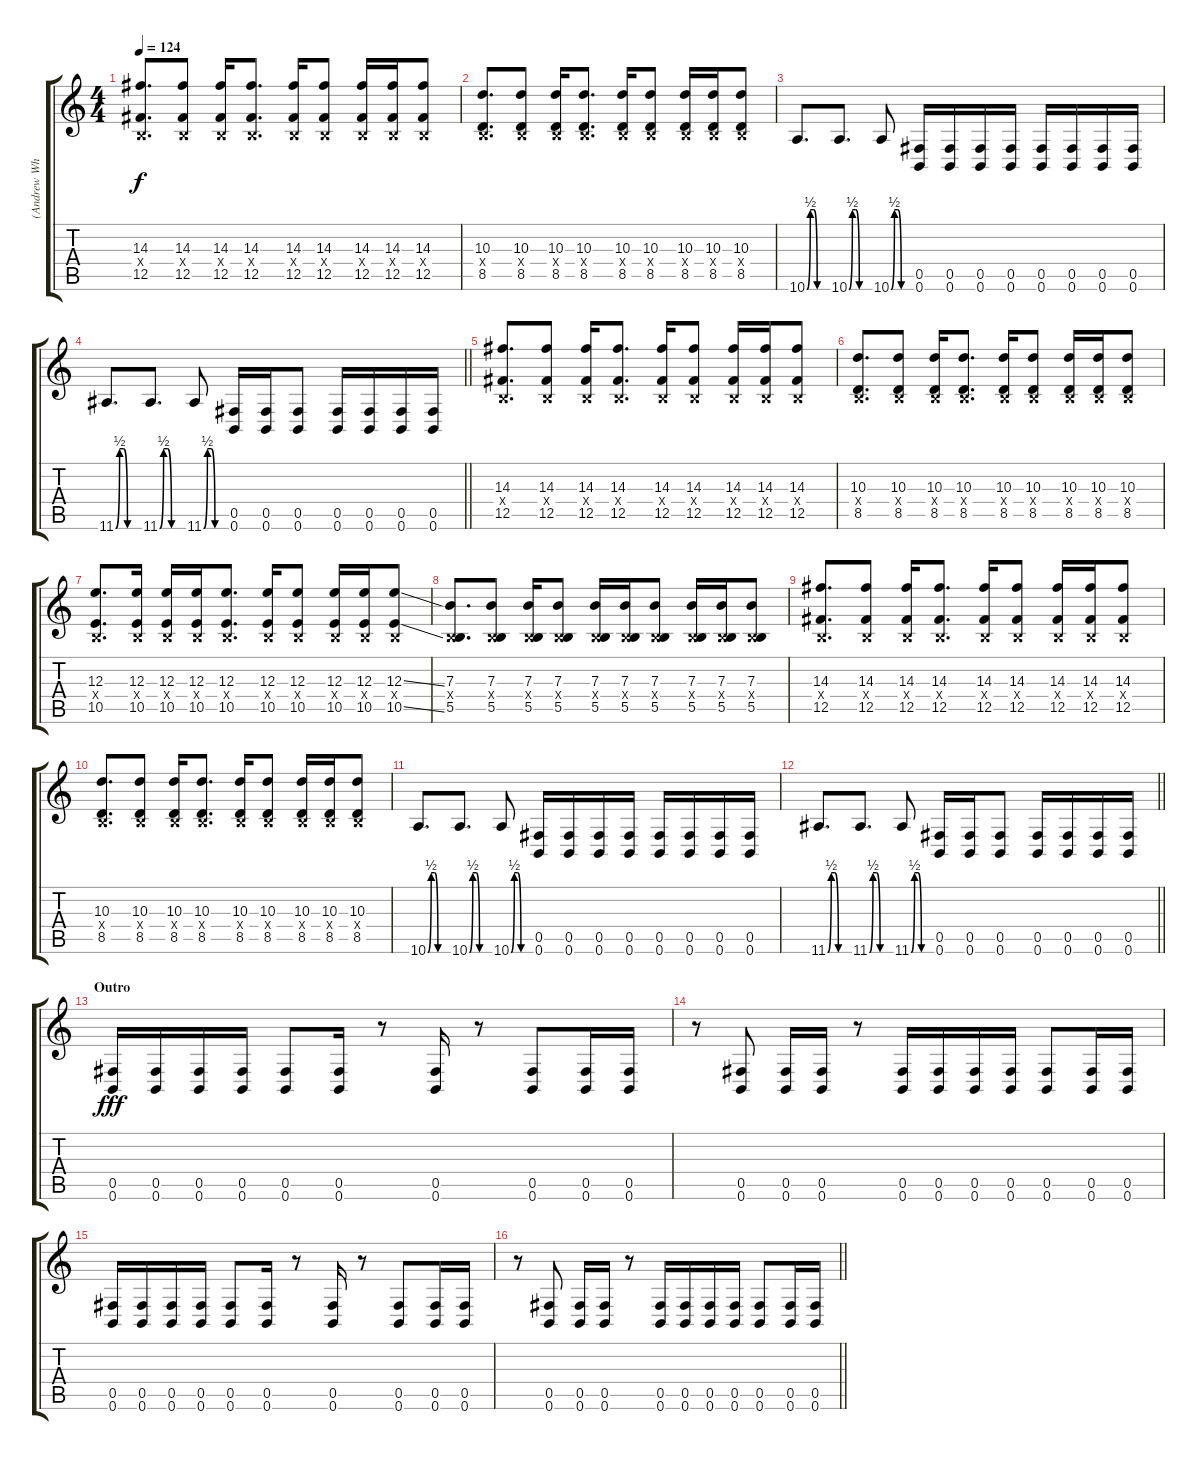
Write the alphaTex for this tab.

\track ("(Andrew Whiting) Lead Guitar" "(Andrew Wh") {instrument distortionguitar}
\staff {score tabs}
\tuning (Db4 Ab3 E3 B2 Gb2 B1) {hide}
\ts (4 4)
\tempo 124
\clef g2
\ks c
(14.3 0.4{x} 12.5).8{d dy f} (14.3 0.4{x} 12.5).8 (14.3 0.4{x} 12.5).16 (14.3 0.4{x} 12.5).8{d} (14.3 0.4{x} 12.5).16 (14.3 0.4{x} 12.5).8 (14.3 0.4{x} 12.5).16 (14.3 0.4{x} 12.5).16 (14.3 0.4{x} 12.5).8 |
(10.3 0.4{x} 8.5).8{d} (10.3 0.4{x} 8.5).8 (10.3 0.4{x} 8.5).16 (10.3 0.4{x} 8.5).8{d} (10.3 0.4{x} 8.5).16 (10.3 0.4{x} 8.5).8 (10.3 0.4{x} 8.5).16 (10.3 0.4{x} 8.5).16 (10.3 0.4{x} 8.5).8 |
10.6{be (custom 0 0 10 2 20 2 30 0 60 0)}.8{d balance 8} 10.6{be (custom 0 0 10 2 20 2 30 0 60 0)}.8{d} 10.6{be (custom 0 0 10 2 20 2 30 0 60 0)}.8 (0.5 0.6).16 (0.5 0.6).16 (0.5 0.6).16 (0.5 0.6).16 (0.5 0.6).16 (0.5 0.6).16 (0.5 0.6).16 (0.5 0.6).16 |
\barLineRight lightlight
11.6{be (custom 0 0 10 2 20 2 30 0 60 0)}.8{d} 11.6{be (custom 0 0 10 2 20 2 30 0 60 0)}.8{d} 11.6{be (custom 0 0 10 2 20 2 30 0 60 0)}.8 (0.5 0.6).16 (0.5 0.6).16 (0.5 0.6).8 (0.5 0.6).16 (0.5 0.6).16 (0.5 0.6).16 (0.5 0.6).16 |
(14.3 0.4{x} 12.5).8{d} (14.3 0.4{x} 12.5).8 (14.3 0.4{x} 12.5).16 (14.3 0.4{x} 12.5).8{d} (14.3 0.4{x} 12.5).16 (14.3 0.4{x} 12.5).8 (14.3 0.4{x} 12.5).16 (14.3 0.4{x} 12.5).16 (14.3 0.4{x} 12.5).8 |
(10.3 0.4{x} 8.5).8{d} (10.3 0.4{x} 8.5).8 (10.3 0.4{x} 8.5).16 (10.3 0.4{x} 8.5).8{d} (10.3 0.4{x} 8.5).16 (10.3 0.4{x} 8.5).8 (10.3 0.4{x} 8.5).16 (10.3 0.4{x} 8.5).16 (10.3 0.4{x} 8.5).8 |
(12.3 0.4{x} 10.5).8{d} (12.3 0.4{x} 10.5).16 (12.3 0.4{x} 10.5).16 (12.3 0.4{x} 10.5).16 (12.3 0.4{x} 10.5).8{d} (12.3 0.4{x} 10.5).16 (12.3 0.4{x} 10.5).8 (12.3 0.4{x} 10.5).16 (12.3 0.4{x} 10.5).16 (12.3{ss} 0.4{x} 10.5{ss}).8 |
(7.3 0.4{x} 5.5).8{d} (7.3 0.4{x} 5.5).8 (7.3 0.4{x} 5.5).16 (7.3 0.4{x} 5.5).8 (7.3 0.4{x} 5.5).16 (7.3 0.4{x} 5.5).16 (7.3 0.4{x} 5.5).8 (7.3 0.4{x} 5.5).16 (7.3 0.4{x} 5.5).16 (7.3 0.4{x} 5.5).8 |
(14.3 0.4{x} 12.5).8{d} (14.3 0.4{x} 12.5).8 (14.3 0.4{x} 12.5).16 (14.3 0.4{x} 12.5).8{d} (14.3 0.4{x} 12.5).16 (14.3 0.4{x} 12.5).8 (14.3 0.4{x} 12.5).16 (14.3 0.4{x} 12.5).16 (14.3 0.4{x} 12.5).8 |
(10.3 0.4{x} 8.5).8{d} (10.3 0.4{x} 8.5).8 (10.3 0.4{x} 8.5).16 (10.3 0.4{x} 8.5).8{d} (10.3 0.4{x} 8.5).16 (10.3 0.4{x} 8.5).8 (10.3 0.4{x} 8.5).16 (10.3 0.4{x} 8.5).16 (10.3 0.4{x} 8.5).8 |
10.6{be (custom 0 0 10 2 20 2 30 0 60 0)}.8{d balance 8} 10.6{be (custom 0 0 10 2 20 2 30 0 60 0)}.8{d} 10.6{be (custom 0 0 10 2 20 2 30 0 60 0)}.8 (0.5 0.6).16 (0.5 0.6).16 (0.5 0.6).16 (0.5 0.6).16 (0.5 0.6).16 (0.5 0.6).16 (0.5 0.6).16 (0.5 0.6).16 |
\barLineRight lightlight
11.6{be (custom 0 0 10 2 20 2 30 0 60 0)}.8{d} 11.6{be (custom 0 0 10 2 20 2 30 0 60 0)}.8{d} 11.6{be (custom 0 0 10 2 20 2 30 0 60 0)}.8 (0.5 0.6).16 (0.5 0.6).16 (0.5 0.6).8 (0.5 0.6).16 (0.5 0.6).16 (0.5 0.6).16 (0.5 0.6).16 |
\section ("" "Outro")
(0.5 0.6).16{dy fff} (0.5 0.6).16 (0.5 0.6).16 (0.5 0.6).16 (0.5 0.6).8 (0.5 0.6).16 r.8 (0.5 0.6).16 r.8 (0.5 0.6).8 (0.5 0.6).16 (0.5 0.6).16 |
r.8 (0.5 0.6).8 (0.5 0.6).16 (0.5 0.6).16 r.8 (0.5 0.6).16 (0.5 0.6).16 (0.5 0.6).16 (0.5 0.6).16 (0.5 0.6).8 (0.5 0.6).16 (0.5 0.6).16 |
(0.5 0.6).16 (0.5 0.6).16 (0.5 0.6).16 (0.5 0.6).16 (0.5 0.6).8 (0.5 0.6).16 r.8 (0.5 0.6).16 r.8 (0.5 0.6).8 (0.5 0.6).16 (0.5 0.6).16 |
\barLineRight lightlight
r.8 (0.5 0.6).8 (0.5 0.6).16 (0.5 0.6).16 r.8 (0.5 0.6).16 (0.5 0.6).16 (0.5 0.6).16 (0.5 0.6).16 (0.5 0.6).8 (0.5 0.6).16 (0.5 0.6).16
